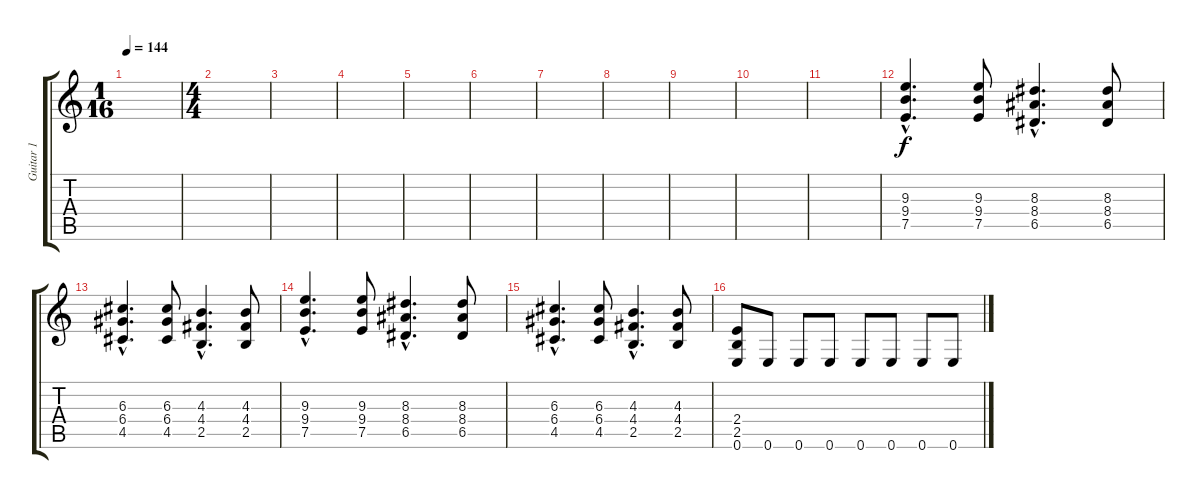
\track ("Guitar 1" "Guitar 1") {instrument distortionguitar}
\staff {score tabs}
\tuning (E4 B3 G3 D3 A2 E2) {hide}
\ts (1 16)
\tempo 144
\clef g2
\ks c
|
\ts (4 4)
|
|
|
|
|
|
|
|
|
|
(9.3{hac} 9.4{hac} 7.5{hac}).4{d} (9.3 9.4 7.5).8 (8.3{hac} 8.4{hac} 6.5{hac}).4{d} (8.3 8.4 6.5).8 |
(6.3{hac} 6.4{hac} 4.5{hac}).4{d} (6.3 6.4 4.5).8 (4.3{hac} 4.4{hac} 2.5{hac}).4{d} (4.3 4.4 2.5).8 |
(9.3{hac} 9.4{hac} 7.5{hac}).4{d} (9.3 9.4 7.5).8 (8.3{hac} 8.4{hac} 6.5{hac}).4{d} (8.3 8.4 6.5).8 |
(6.3{hac} 6.4{hac} 4.5{hac}).4{d} (6.3 6.4 4.5).8 (4.3{hac} 4.4{hac} 2.5{hac}).4{d} (4.3 4.4 2.5).8 |
(2.4 2.5 0.6).8 0.6.8 0.6.8 0.6.8 0.6.8 0.6.8 0.6.8 0.6.8
